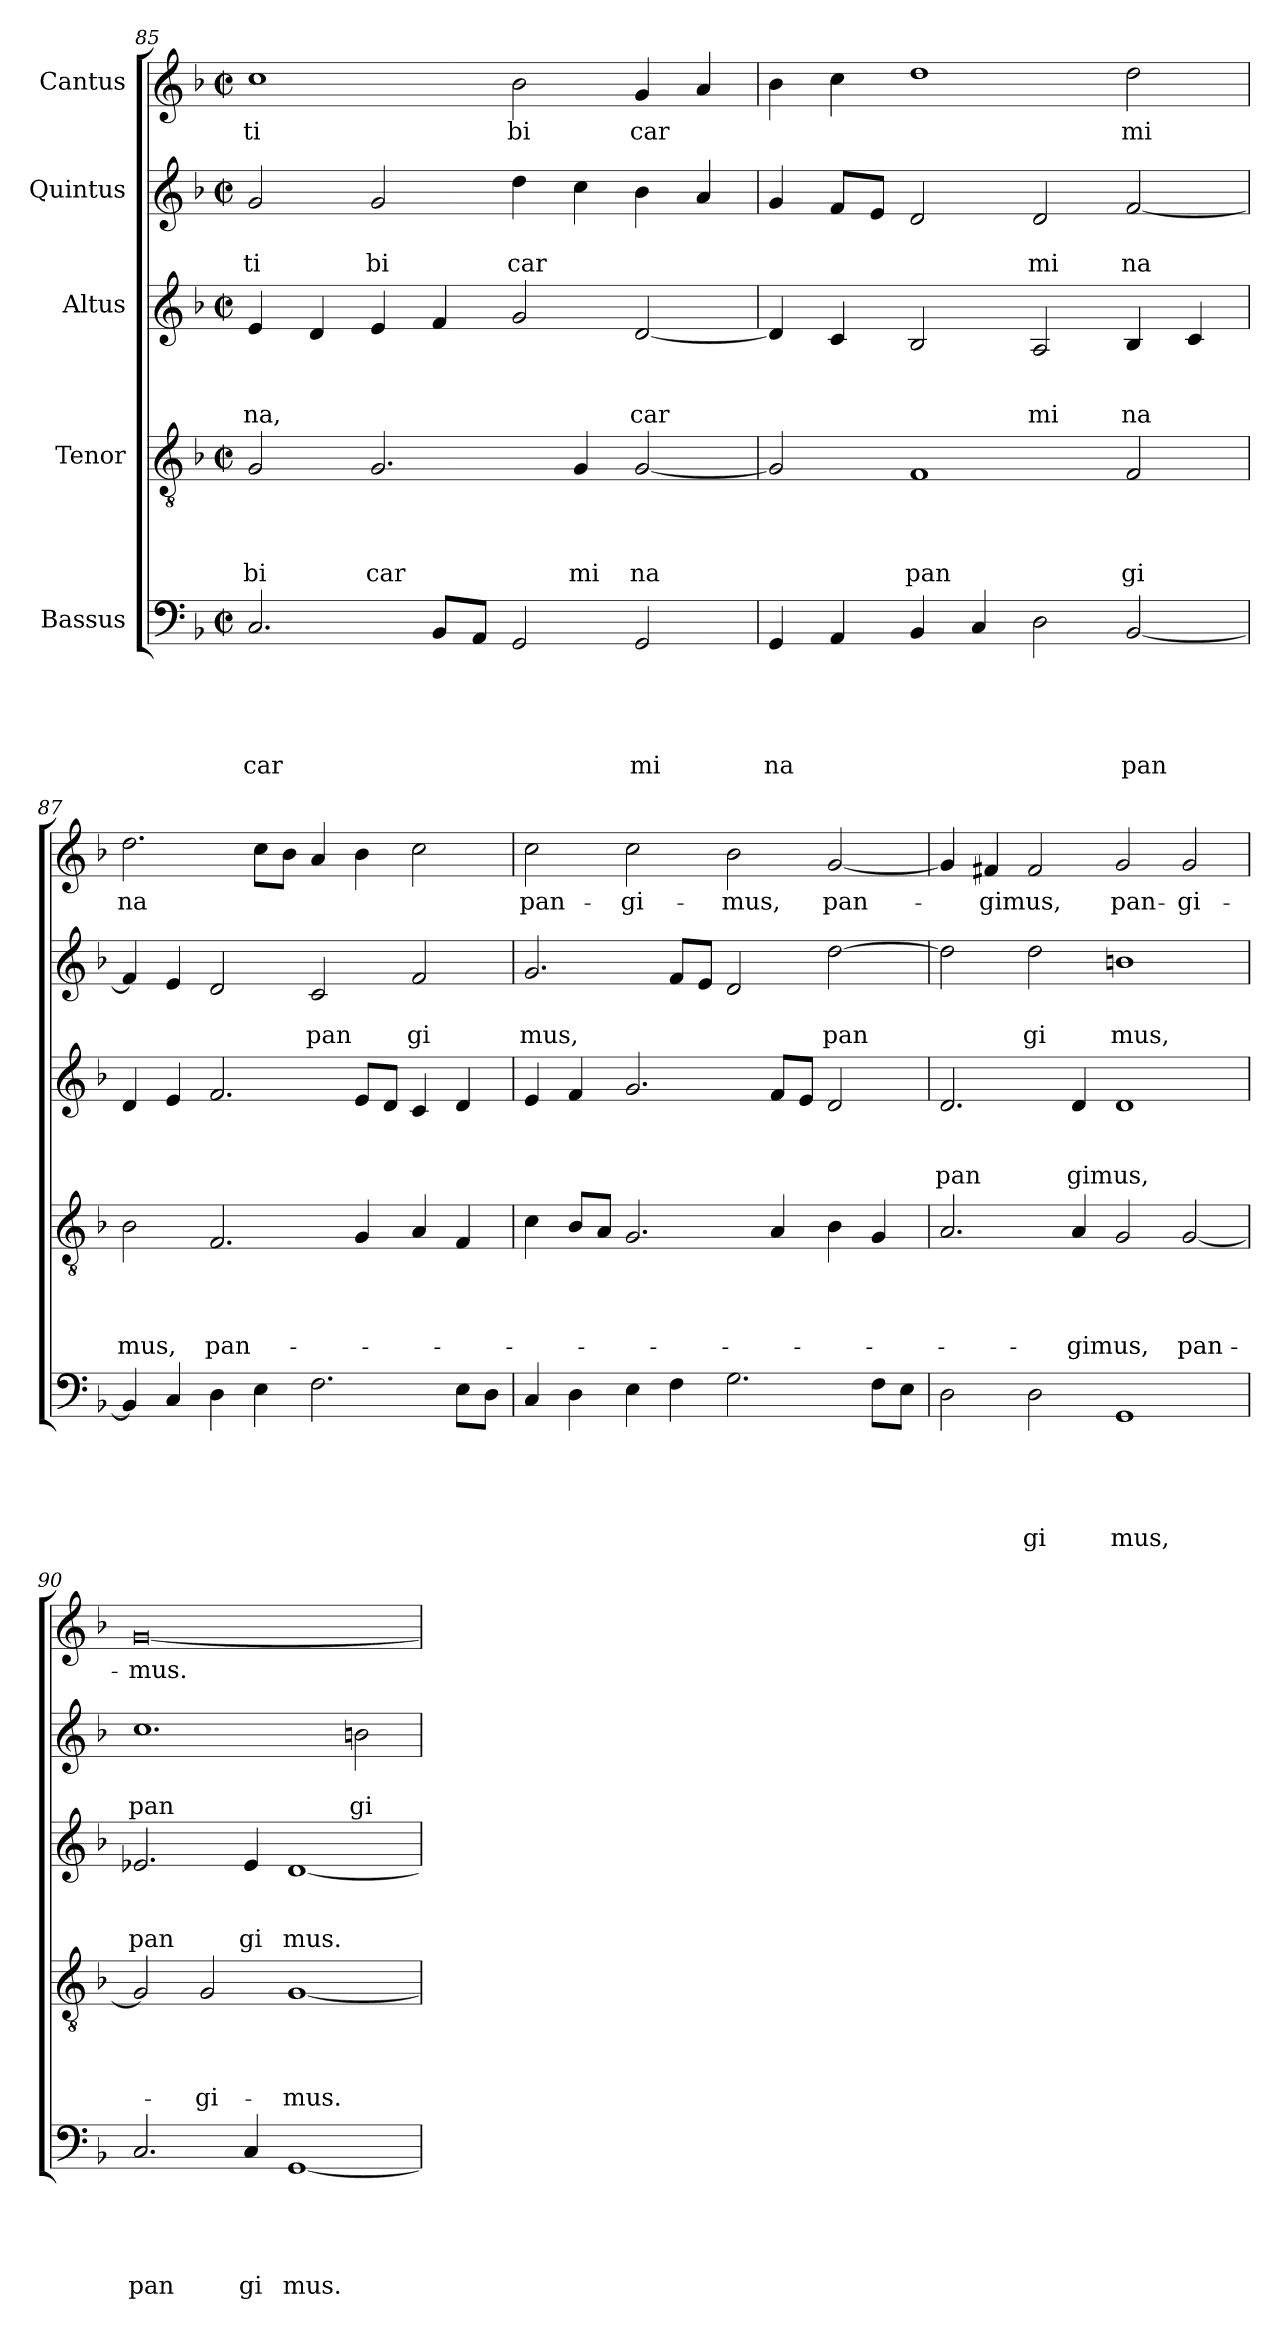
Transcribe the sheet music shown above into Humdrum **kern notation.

**kern	**text	**text	**text	**text	**text	**kern	**text	**text	**text	**text	**kern	**text	**text	**text	**kern	**text	**text	**kern	**text
*part5	*part5	*part5	*part5	*part5	*part5	*part4	*part4	*part4	*part4	*part4	*part3	*part3	*part3	*part3	*part2	*part2	*part2	*part1	*part1
*staff5	*staff5	*staff5	*staff5	*staff5	*staff5	*staff4	*staff4	*staff4	*staff4	*staff4	*staff3	*staff3	*staff3	*staff3	*staff2	*staff2	*staff2	*staff1	*staff1
*I"Bassus	*	*	*	*	*	*I"Tenor	*	*	*	*	*I"Altus	*	*	*	*I"Quintus	*	*	*I"Cantus	*
*clefF4	*	*	*	*	*	*clefGv2	*	*	*	*	*clefG2	*	*	*	*clefG2	*	*	*clefG2	*
*k[b-]	*	*	*	*	*	*k[b-]	*	*	*	*	*k[b-]	*	*	*	*k[b-]	*	*	*k[b-]	*
*F:	*	*	*	*	*	*F:	*	*	*	*	*F:	*	*	*	*F:	*	*	*F:	*
*M2/2	*	*	*	*	*	*M2/2	*	*	*	*	*M2/2	*	*	*	*M2/2	*	*	*M2/2	*
*met(c|)	*	*	*	*	*	*met(c|)	*	*	*	*	*met(c|)	*	*	*	*met(c|)	*	*	*met(c|)	*
=85	=85	=85	=85	=85	=85	=85	=85	=85	=85	=85	=85	=85	=85	=85	=85	=85	=85	=85	=85
!	!	!	!	!	!LO:LY:b	!	!	!	!	!LO:LY:b	!	!	!	!LO:LY:b	!	!	!LO:LY:b	!	!LO:LY:b
2.C/	.	.	.	.	car	2G/	.	.	.	bi	4e/	.	.	na,	2g/	.	ti	1cc	ti
.	.	.	.	.	.	.	.	.	.	.	4d/	.	.	.	.	.	.	.	.
!	!	!	!	!	!	!	!	!	!	!LO:LY:b	!	!	!	!	!	!	!LO:LY:b	!	!
.	.	.	.	.	.	2.G/	.	.	.	car	4e/	.	.	.	2g/	.	bi	.	.
8BB-/L	.	.	.	.	.	.	.	.	.	.	4f/	.	.	.	.	.	.	.	.
8AA/J	.	.	.	.	.	.	.	.	.	.	.	.	.	.	.	.	.	.	.
!	!	!	!	!	!	!	!	!	!	!	!	!	!	!	!	!	!LO:LY:b	!	!LO:LY:b
2GG/	.	.	.	.	.	.	.	.	.	.	2g/	.	.	.	4dd\	.	car	2b-\	bi
!	!	!	!	!	!	!	!	!	!	!LO:LY:b	!	!	!	!	!	!	!	!	!
.	.	.	.	.	.	4G/	.	.	.	mi	.	.	.	.	4cc\	.	.	.	.
!	!	!	!	!	!LO:LY:b	!	!	!	!	!LO:LY:b	!	!	!	!LO:LY:b	!	!	!	!	!LO:LY:b
2GG/	.	.	.	.	mi	[<2G/	.	.	.	na	[<2d/	.	.	car	4b-\	.	.	4g/	car
.	.	.	.	.	.	.	.	.	.	.	.	.	.	.	4a/	.	.	4a/	.
=86	=86	=86	=86	=86	=86	=86	=86	=86	=86	=86	=86	=86	=86	=86	=86	=86	=86	=86	=86
!	!	!	!	!	!LO:LY:b	!	!	!	!	!	!	!	!	!	!	!	!	!	!
4GG/	.	.	.	.	na	2G/]	.	.	.	.	4d/]	.	.	.	4g/	.	.	4b-\	.
4AA/	.	.	.	.	.	.	.	.	.	.	4c/	.	.	.	8f/L	.	.	4cc\	.
.	.	.	.	.	.	.	.	.	.	.	.	.	.	.	8e/J	.	.	.	.
!	!	!	!	!	!	!	!	!	!	!LO:LY:b	!	!	!	!	!	!	!	!	!
4BB-/	.	.	.	.	.	1F	.	.	.	pan	2B-/	.	.	.	2d/	.	.	1dd	.
4C/	.	.	.	.	.	.	.	.	.	.	.	.	.	.	.	.	.	.	.
!	!	!	!	!	!	!	!	!	!	!	!	!	!	!LO:LY:b	!	!	!LO:LY:b	!	!
2D\	.	.	.	.	.	.	.	.	.	.	2A/	.	.	mi	2d/	.	mi	.	.
!	!	!	!	!	!LO:LY:b	!	!	!	!	!LO:LY:b	!	!	!	!LO:LY:b	!	!	!LO:LY:b	!	!LO:LY:b
[>2BB-/	.	.	.	.	pan	2F/	.	.	.	gi	4B-/	.	.	na	[>2f/	.	na	2dd\	mi
.	.	.	.	.	.	.	.	.	.	.	4c/	.	.	.	.	.	.	.	.
!!LO:PB:g=z
=87	=87	=87	=87	=87	=87	=87	=87	=87	=87	=87	=87	=87	=87	=87	=87	=87	=87	=87	=87
!	!	!	!	!	!	!	!	!	!	!LO:LY:b	!	!	!	!	!	!	!	!	!LO:LY:b
4BB-/]	.	.	.	.	.	2B-\	.	.	.	mus,	4d/	.	.	.	4f/]	.	.	2.dd\	na
4C/	.	.	.	.	.	.	.	.	.	.	4e/	.	.	.	4e/	.	.	.	.
!	!	!	!	!	!	!	!	!	!	!LO:LY:b	!	!	!	!	!	!	!	!	!
4D\	.	.	.	.	.	2.F/	.	.	.	pan-	2.f/	.	.	.	2d/	.	.	.	.
4E\	.	.	.	.	.	.	.	.	.	.	.	.	.	.	.	.	.	8cc\L	.
.	.	.	.	.	.	.	.	.	.	.	.	.	.	.	.	.	.	8b-\J	.
!	!	!	!	!	!	!	!	!	!	!	!	!	!	!	!	!	!LO:LY:b	!	!
2.F\	.	.	.	.	.	.	.	.	.	.	.	.	.	.	2c/	.	pan	4a/	.
.	.	.	.	.	.	4G/	.	.	.	.	8e/L	.	.	.	.	.	.	4b-\	.
.	.	.	.	.	.	.	.	.	.	.	8d/J	.	.	.	.	.	.	.	.
!	!	!	!	!	!	!	!	!	!	!	!	!	!	!	!	!	!LO:LY:b	!	!
.	.	.	.	.	.	4A/	.	.	.	.	4c/	.	.	.	2f/	.	gi	2cc\	.
8E\L	.	.	.	.	.	4F/	.	.	.	.	4d/	.	.	.	.	.	.	.	.
8D\J	.	.	.	.	.	.	.	.	.	.	.	.	.	.	.	.	.	.	.
=88	=88	=88	=88	=88	=88	=88	=88	=88	=88	=88	=88	=88	=88	=88	=88	=88	=88	=88	=88
!	!	!	!	!	!	!	!	!	!	!	!	!	!	!	!	!	!LO:LY:b	!	!LO:LY:b
4C/	.	.	.	.	.	4c\	.	.	.	.	4e/	.	.	.	2.g/	.	mus,	2cc\	pan-
4D\	.	.	.	.	.	8B-/L	.	.	.	.	4f/	.	.	.	.	.	.	.	.
.	.	.	.	.	.	8A/J	.	.	.	.	.	.	.	.	.	.	.	.	.
!	!	!	!	!	!	!	!	!	!	!	!	!	!	!	!	!	!	!	!LO:LY:b
4E\	.	.	.	.	.	2.G/	.	.	.	.	2.g/	.	.	.	.	.	.	2cc\	-gi-
4F\	.	.	.	.	.	.	.	.	.	.	.	.	.	.	8f/L	.	.	.	.
.	.	.	.	.	.	.	.	.	.	.	.	.	.	.	8e/J	.	.	.	.
!	!	!	!	!	!	!	!	!	!	!	!	!	!	!	!	!	!	!	!LO:LY:b
2.G\	.	.	.	.	.	.	.	.	.	.	.	.	.	.	2d/	.	.	2b-\	-mus,
.	.	.	.	.	.	4A/	.	.	.	.	8f/L	.	.	.	.	.	.	.	.
.	.	.	.	.	.	.	.	.	.	.	8e/J	.	.	.	.	.	.	.	.
!	!	!	!	!	!	!	!	!	!	!	!	!	!	!	!	!	!LO:LY:b	!	!LO:LY:b
.	.	.	.	.	.	4B-\	.	.	.	.	2d/	.	.	.	[>2dd\	.	pan	[<2g/	pan-
8F\L	.	.	.	.	.	4G/	.	.	.	.	.	.	.	.	.	.	.	.	.
8E\J	.	.	.	.	.	.	.	.	.	.	.	.	.	.	.	.	.	.	.
=89	=89	=89	=89	=89	=89	=89	=89	=89	=89	=89	=89	=89	=89	=89	=89	=89	=89	=89	=89
!	!	!	!	!	!	!	!	!	!	!	!	!	!	!LO:LY:b	!	!	!	!	!
2D\	.	.	.	.	.	2.A/	.	.	.	.	2.d/	.	.	pan	2dd\]	.	.	4g/]	.
!	!	!	!	!	!	!	!	!	!	!	!	!	!	!	!	!	!	!	!LO:LY:b
.	.	.	.	.	.	.	.	.	.	.	.	.	.	.	.	.	.	4f#X/	-gimus,
!	!	!	!	!	!LO:LY:b	!	!	!	!	!	!	!	!	!	!	!	!LO:LY:b	!	!
2D\	.	.	.	.	gi	.	.	.	.	.	.	.	.	.	2dd\	.	gi	2f#/	.
!	!	!	!	!	!	!	!	!	!	!LO:LY:b	!	!	!	!LO:LY:b	!	!	!	!	!
.	.	.	.	.	.	4A/	.	.	.	-gimus,	4d/	.	.	gimus,	.	.	.	.	.
!	!	!	!	!	!LO:LY:b	!	!	!	!	!	!	!	!	!	!	!	!LO:LY:b	!	!LO:LY:b
1GG	.	.	.	.	mus,	2G/	.	.	.	.	1d	.	.	.	1bn	.	mus,	2g/	pan-
!	!	!	!	!	!	!	!	!	!	!LO:LY:b	!	!	!	!	!	!	!	!	!LO:LY:b
.	.	.	.	.	.	[<2G/	.	.	.	pan-	.	.	.	.	.	.	.	2g/	-gi-
=90	=90	=90	=90	=90	=90	=90	=90	=90	=90	=90	=90	=90	=90	=90	=90	=90	=90	=90	=90
!	!	!	!	!	!LO:LY:b	!	!	!	!	!	!	!	!	!LO:LY:b	!	!	!LO:LY:b	!	!LO:LY:b
2.C/	.	.	.	.	pan	2G/]	.	.	.	.	2.e-X/	.	.	pan	1.cc	.	pan	[<0g	-mus.
!	!	!	!	!	!	!	!	!	!	!LO:LY:b	!	!	!	!	!	!	!	!	!
.	.	.	.	.	.	2G/	.	.	.	-gi-	.	.	.	.	.	.	.	.	.
!	!	!	!	!	!LO:LY:b	!	!	!	!	!	!	!	!	!LO:LY:b	!	!	!	!	!
4C/	.	.	.	.	gi	.	.	.	.	.	4e-/	.	.	gi	.	.	.	.	.
!	!	!	!	!	!LO:LY:b	!	!	!	!	!LO:LY:b	!	!	!	!LO:LY:b	!	!	!	!	!
[<1GG	.	.	.	.	mus.	[<1G	.	.	.	-mus.	[<1d	.	.	mus.	.	.	.	.	.
!	!	!	!	!	!	!	!	!	!	!	!	!	!	!	!	!	!LO:LY:b	!	!
.	.	.	.	.	.	.	.	.	.	.	.	.	.	.	2bn\	.	gi	.	.
=	=	=	=	=	=	=	=	=	=	=	=	=	=	=	=	=	=	=	=
*-	*-	*-	*-	*-	*-	*-	*-	*-	*-	*-	*-	*-	*-	*-	*-	*-	*-	*-	*-
